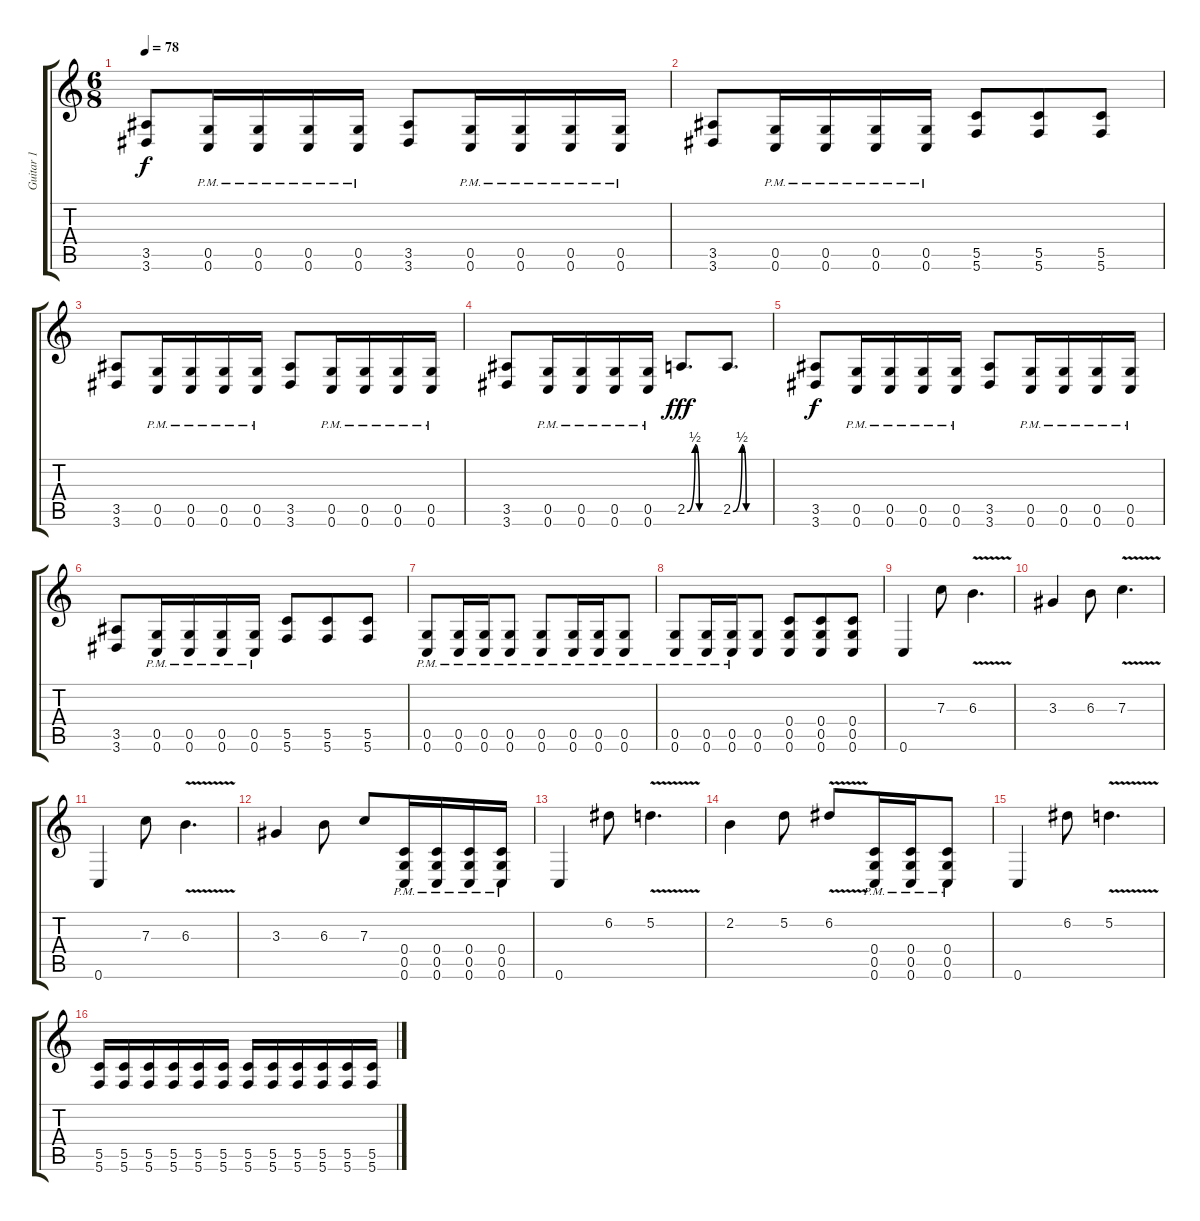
\track ("Guitar 1" "Guitar 1") {instrument distortionguitar}
\staff {score tabs}
\tuning (D4 A3 F3 C3 G2 C2) {hide}
\ts (6 8)
\tempo 78
\clef g2
\ks c
(3.5 3.6).8{dy f} (0.5{pm} 0.6{pm}).16 (0.5{pm} 0.6{pm}).16 (0.5{pm} 0.6{pm}).16 (0.5{pm} 0.6{pm}).16 (3.5 3.6).8 (0.5{pm} 0.6{pm}).16 (0.5{pm} 0.6{pm}).16 (0.5{pm} 0.6{pm}).16 (0.5{pm} 0.6{pm}).16 |
(3.5 3.6).8 (0.5{pm} 0.6{pm}).16 (0.5{pm} 0.6{pm}).16 (0.5{pm} 0.6{pm}).16 (0.5{pm} 0.6{pm}).16 (5.5 5.6).8 (5.5 5.6).8 (5.5 5.6).8 |
(3.5 3.6).8 (0.5{pm} 0.6{pm}).16 (0.5{pm} 0.6{pm}).16 (0.5{pm} 0.6{pm}).16 (0.5{pm} 0.6{pm}).16 (3.5 3.6).8 (0.5{pm} 0.6{pm}).16 (0.5{pm} 0.6{pm}).16 (0.5{pm} 0.6{pm}).16 (0.5{pm} 0.6{pm}).16 |
(3.5 3.6).8 (0.5{pm} 0.6{pm}).16 (0.5{pm} 0.6{pm}).16 (0.5{pm} 0.6{pm}).16 (0.5{pm} 0.6{pm}).16 2.5{be (custom 0 0 15 2 23 0 45 0 60 0)}.8{d dy fff} 2.5{be (custom 0 0 15 2 22 0 45 0 60 0)}.8{d} |
(3.5 3.6).8{dy f} (0.5{pm} 0.6{pm}).16 (0.5{pm} 0.6{pm}).16 (0.5{pm} 0.6{pm}).16 (0.5{pm} 0.6{pm}).16 (3.5 3.6).8 (0.5{pm} 0.6{pm}).16 (0.5{pm} 0.6{pm}).16 (0.5{pm} 0.6{pm}).16 (0.5{pm} 0.6{pm}).16 |
(3.5 3.6).8 (0.5{pm} 0.6{pm}).16 (0.5{pm} 0.6{pm}).16 (0.5{pm} 0.6{pm}).16 (0.5{pm} 0.6{pm}).16 (5.5 5.6).8 (5.5 5.6).8 (5.5 5.6).8 |
(0.5{pm} 0.6{pm}).8 (0.5{pm} 0.6{pm}).16 (0.5{pm} 0.6{pm}).16 (0.5{pm} 0.6{pm}).8 (0.5{pm} 0.6{pm}).8 (0.5{pm} 0.6{pm}).16 (0.5{pm} 0.6{pm}).16 (0.5{pm} 0.6{pm}).8 |
(0.5{pm} 0.6{pm}).8 (0.5{pm} 0.6{pm}).16 (0.5 0.6{pm}).16 (0.5 0.6).8 (0.4 0.5 0.6).8 (0.4 0.5 0.6).8 (0.4 0.5 0.6).8 |
0.6.4 7.3.8 6.3{v}.4{d} |
3.3.4 6.3.8 7.3{v}.4{d} |
0.6.4 7.3.8 6.3{v}.4{d} |
3.3.4 6.3.8 7.3.8 (0.4{pm} 0.5{pm} 0.6{pm}).16 (0.4{pm} 0.5{pm} 0.6{pm}).16 (0.4{pm} 0.5{pm} 0.6{pm}).16 (0.4{pm} 0.5{pm} 0.6{pm}).16 |
0.6.4 6.2.8 5.2{v}.4{d} |
2.2.4 5.2.8 6.2{v}.8 (0.4{pm} 0.5{pm} 0.6{pm}).16 (0.4{pm} 0.5{pm} 0.6{pm}).16 (0.4{pm} 0.5{pm} 0.6{pm}).8 |
0.6.4 6.2.8 5.2{v}.4{d} |
(5.5 5.6).16 (5.5 5.6).16 (5.5 5.6).16 (5.5 5.6).16 (5.5 5.6).16 (5.5 5.6).16 (5.5 5.6).16 (5.5 5.6).16 (5.5 5.6).16 (5.5 5.6).16 (5.5 5.6).16 (5.5 5.6).16
